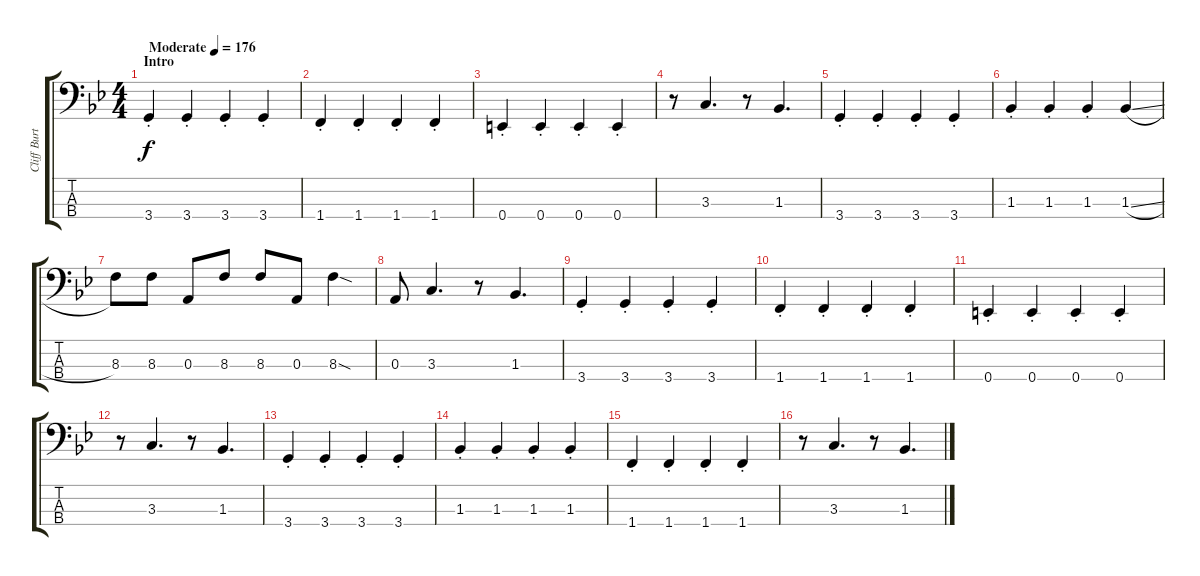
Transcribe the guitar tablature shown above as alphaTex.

\track ("Cliff Burton" "Cliff Burt") {instrument electricbassfinger}
\staff {score tabs}
\tuning (G2 D2 A1 E1) {hide}
\ts (4 4)
\section ("" "Intro")
\tempo (176 "Moderate")
\clef f4
\ks bb
3.4{st}.4{dy f instrument electricbassfinger} 3.4{st}.4 3.4{st}.4 3.4{st}.4 |
1.4{st}.4 1.4{st}.4 1.4{st}.4 1.4{st}.4 |
0.4{st}.4 0.4{st}.4 0.4{st}.4 0.4{st}.4 |
r.8 3.3.4{d} r.8 1.3.4{d} |
3.4{st}.4 3.4{st}.4 3.4{st}.4 3.4{st}.4 |
1.3{st}.4 1.3{st}.4 1.3{st}.4 1.3{sl}.4 |
8.3.8 8.3.8 0.3.8 8.3.8 8.3.8 0.3.8 8.3{sod}.4 |
0.3.8 3.3.4{d} r.8 1.3.4{d} |
3.4{st}.4 3.4{st}.4 3.4{st}.4 3.4{st}.4 |
1.4{st}.4 1.4{st}.4 1.4{st}.4 1.4{st}.4 |
0.4{st}.4 0.4{st}.4 0.4{st}.4 0.4{st}.4 |
r.8 3.3.4{d} r.8 1.3.4{d} |
3.4{st}.4 3.4{st}.4 3.4{st}.4 3.4{st}.4 |
1.3{st}.4 1.3{st}.4 1.3{st}.4 1.3{st}.4 |
1.4{st}.4 1.4{st}.4 1.4{st}.4 1.4{st}.4 |
r.8 3.3.4{d} r.8 1.3.4{d}
